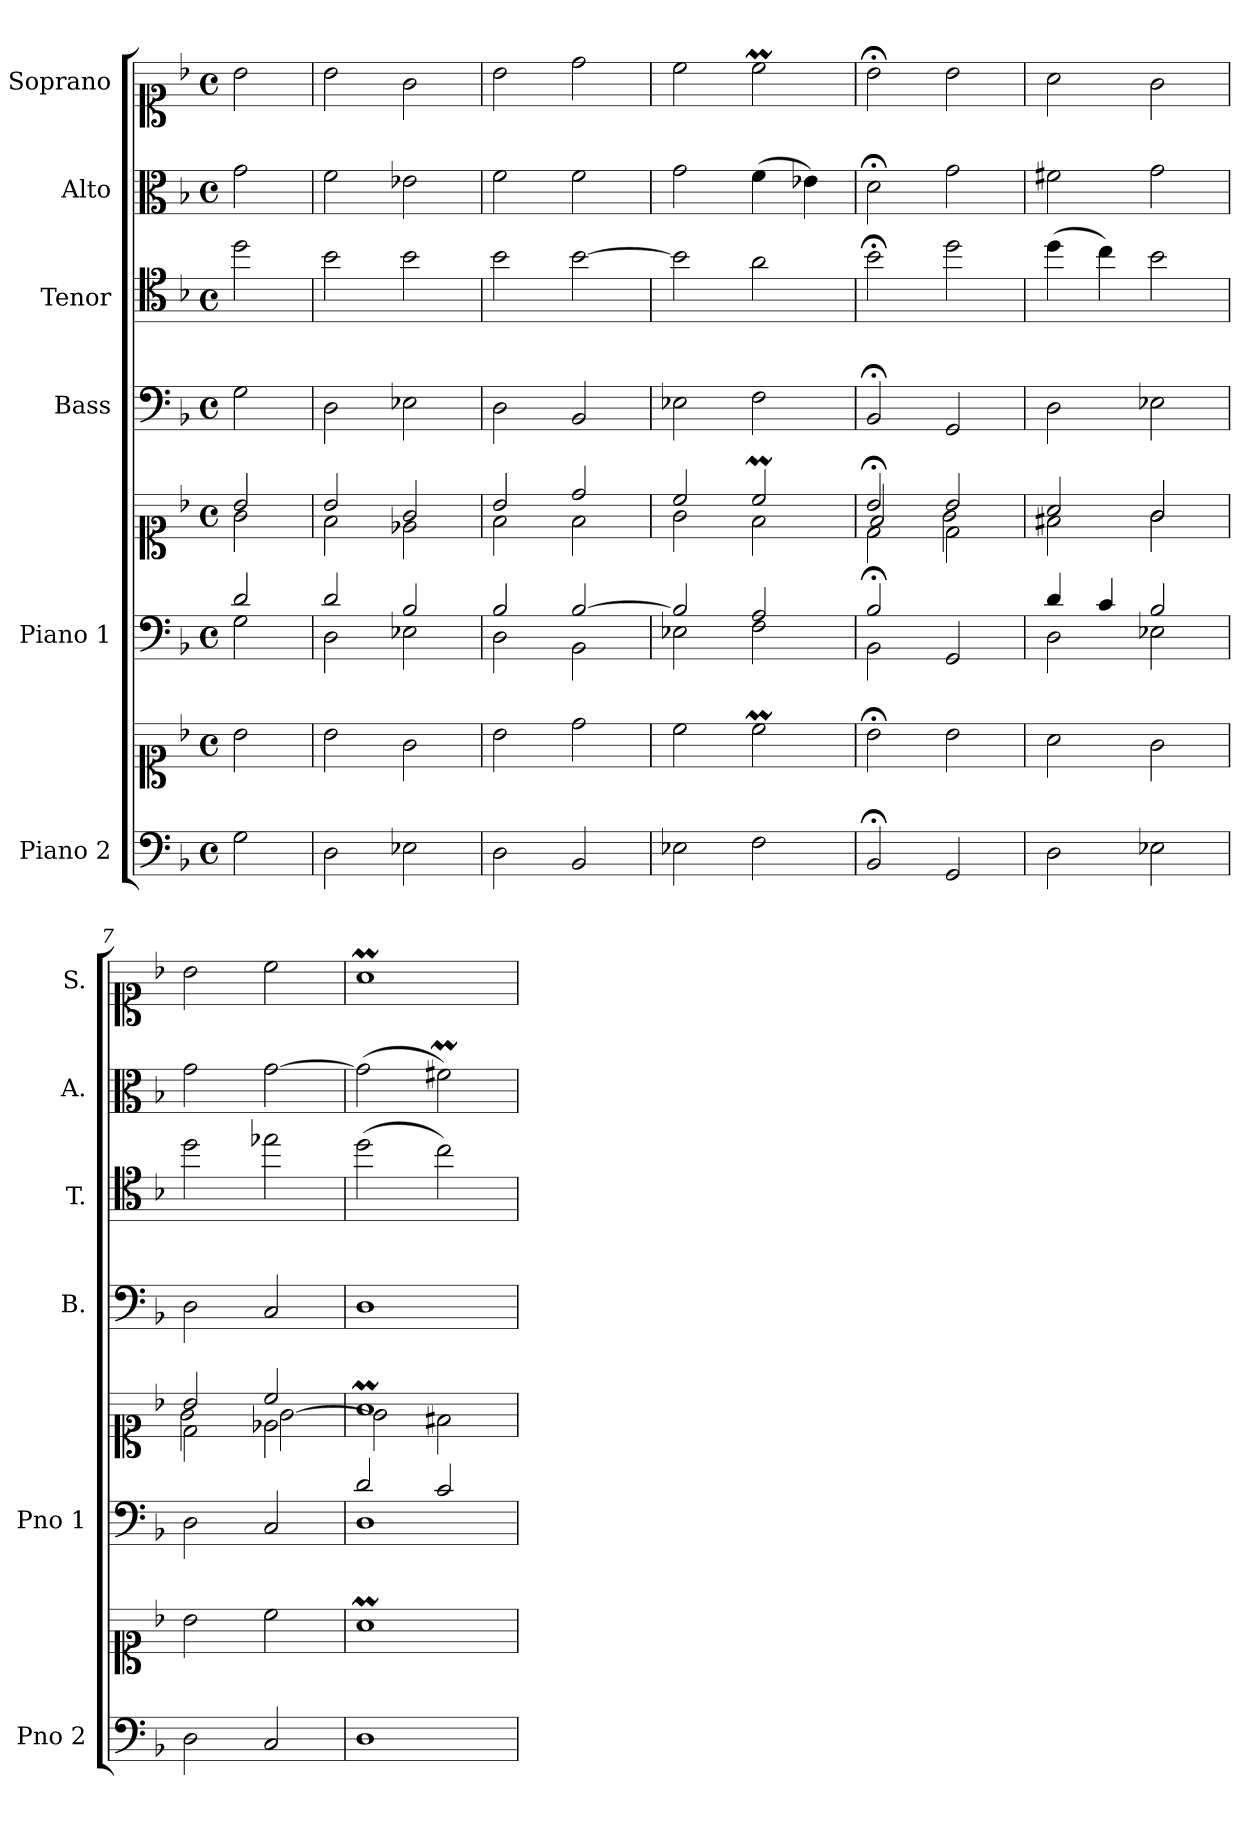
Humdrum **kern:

**kern	**kern	**kern	**kern	**kern	**kern	**kern	**kern
*part6	*part6	*part5	*part5	*part4	*part3	*part2	*part1
*staff8	*staff7	*staff6	*staff5	*staff4	*staff3	*staff2	*staff1
*I"Piano 2	*	*I"Piano 1	*	*I"Bass	*I"Tenor	*I"Alto	*I"Soprano
*I'Pno 2	*	*I'Pno 1	*	*I'B.	*I'T.	*I'A.	*I'S.
*clefF4	*clefC1	*clefF4	*clefC1	*clefF4	*clefC4	*clefC3	*clefC1
*	*	*	*	*	*ITrd7c12	*	*
*k[b-]	*k[b-]	*k[b-]	*k[b-]	*k[b-]	*k[b-]	*k[b-]	*k[b-]
*F:	*F:	*F:	*F:	*F:	*F:	*F:	*F:
*M4/4	*M4/4	*M4/4	*M4/4	*M4/4	*M4/4	*M4/4	*M4/4
*met(c)	*met(c)	*met(c)	*met(c)	*met(c)	*met(c)	*met(c)	*met(c)
=1	=1	=1	=1	=1	=1	=1	=1
*	*	*^	*^	*	*	*	*
2G\	2b-\	2d/	2G\	2b-/	2g\	2G\	2d\	2g\	2b-\
=2	=2	=2	=2	=2	=2	=2	=2	=2	=2
2D\	2b-\	2d/	2D\	2b-/	2f\	2D\	2B-\	2f\	2b-\
2E-X\	2g\	2B-/	2E-X\	2g/	2e-X\	2E-X\	2B-\	2e-X\	2g\
=3	=3	=3	=3	=3	=3	=3	=3	=3	=3
2D\	2b-\	2B-/	2D\	2b-/	2f\	2D\	2B-\	2f\	2b-\
2BB-/	2dd\	[>2B-/	2BB-\	2dd/	2f\	2BB-/	[>2B-\	2f\	2dd\
=4	=4	=4	=4	=4	=4	=4	=4	=4	=4
2E-X\	2cc\	2B-/]	2E-X\	2cc/	2g\	2E-X\	2B-\]	2g\	2cc\
2F\	2ccM\	2A/	2F\	2ccM/	2f\	2F\	2A\	(4f\	2ccM\
.	.	.	.	.	.	.	.	4e-X\)	.
=5	=5	=5	=5	=5	=5	=5	=5	=5	=5
*	*	*	*	*^	*^	*	*	*	*
2BB-;/	2b-;<\	2B-;/	2BB-\	2b-;</	2ryy	2f/	2d\	2BB-;</	2B-;<\	2d;<\	2b-;<\
2GG/	2b-\	2ryy	2GG/	2b-/	2d\	2g\	2ryy	2GG/	2d\	2g\	2b-\
*	*	*	*	*	*v	*v	*v	*	*	*	*
=6	=6	=6	=6	=6	=6	=6	=6	=6	=6
2D\	2a\	4d/	2D\	2a/	2f#X\	2D\	(4d\	2f#X\	2a\
.	.	4c/	.	.	.	.	4c\)	.	.
2E-X\	2g\	2B-/	2E-X\	2g/	2g\	2E-X\	2B-\	2g\	2g\
*	*	*v	*v	*	*	*	*	*	*
=7	=7	=7	=7	=7	=7	=7	=7	=7
*	*	*	*	*^	*	*	*	*
2D\	2b-\	2D\	2b-/	2d\	2g\	2D\	2d\	2g\	2b-\
2C/	2cc\	2C/	2cc/	2e-X\	[<2g\	2C/	2e-X\	[>2g\	2cc\
*	*	*	*	*v	*v	*	*	*	*
=8	=8	=8	=8	=8	=8	=8	=8	=8
*	*	*^	*	*	*	*	*	*
1D/	1am\	2d/	1D\	1am/	2g\]	1D/	(2d\	(2g\]	1am\
.	.	2c/	.	.	2f#X\	.	2c\)	2f#Xm\)	.
*	*	*v	*v	*	*	*	*	*	*
*	*	*	*v	*v	*	*	*	*
=	=	=	=	=	=	=	=
*-	*-	*-	*-	*-	*-	*-	*-
